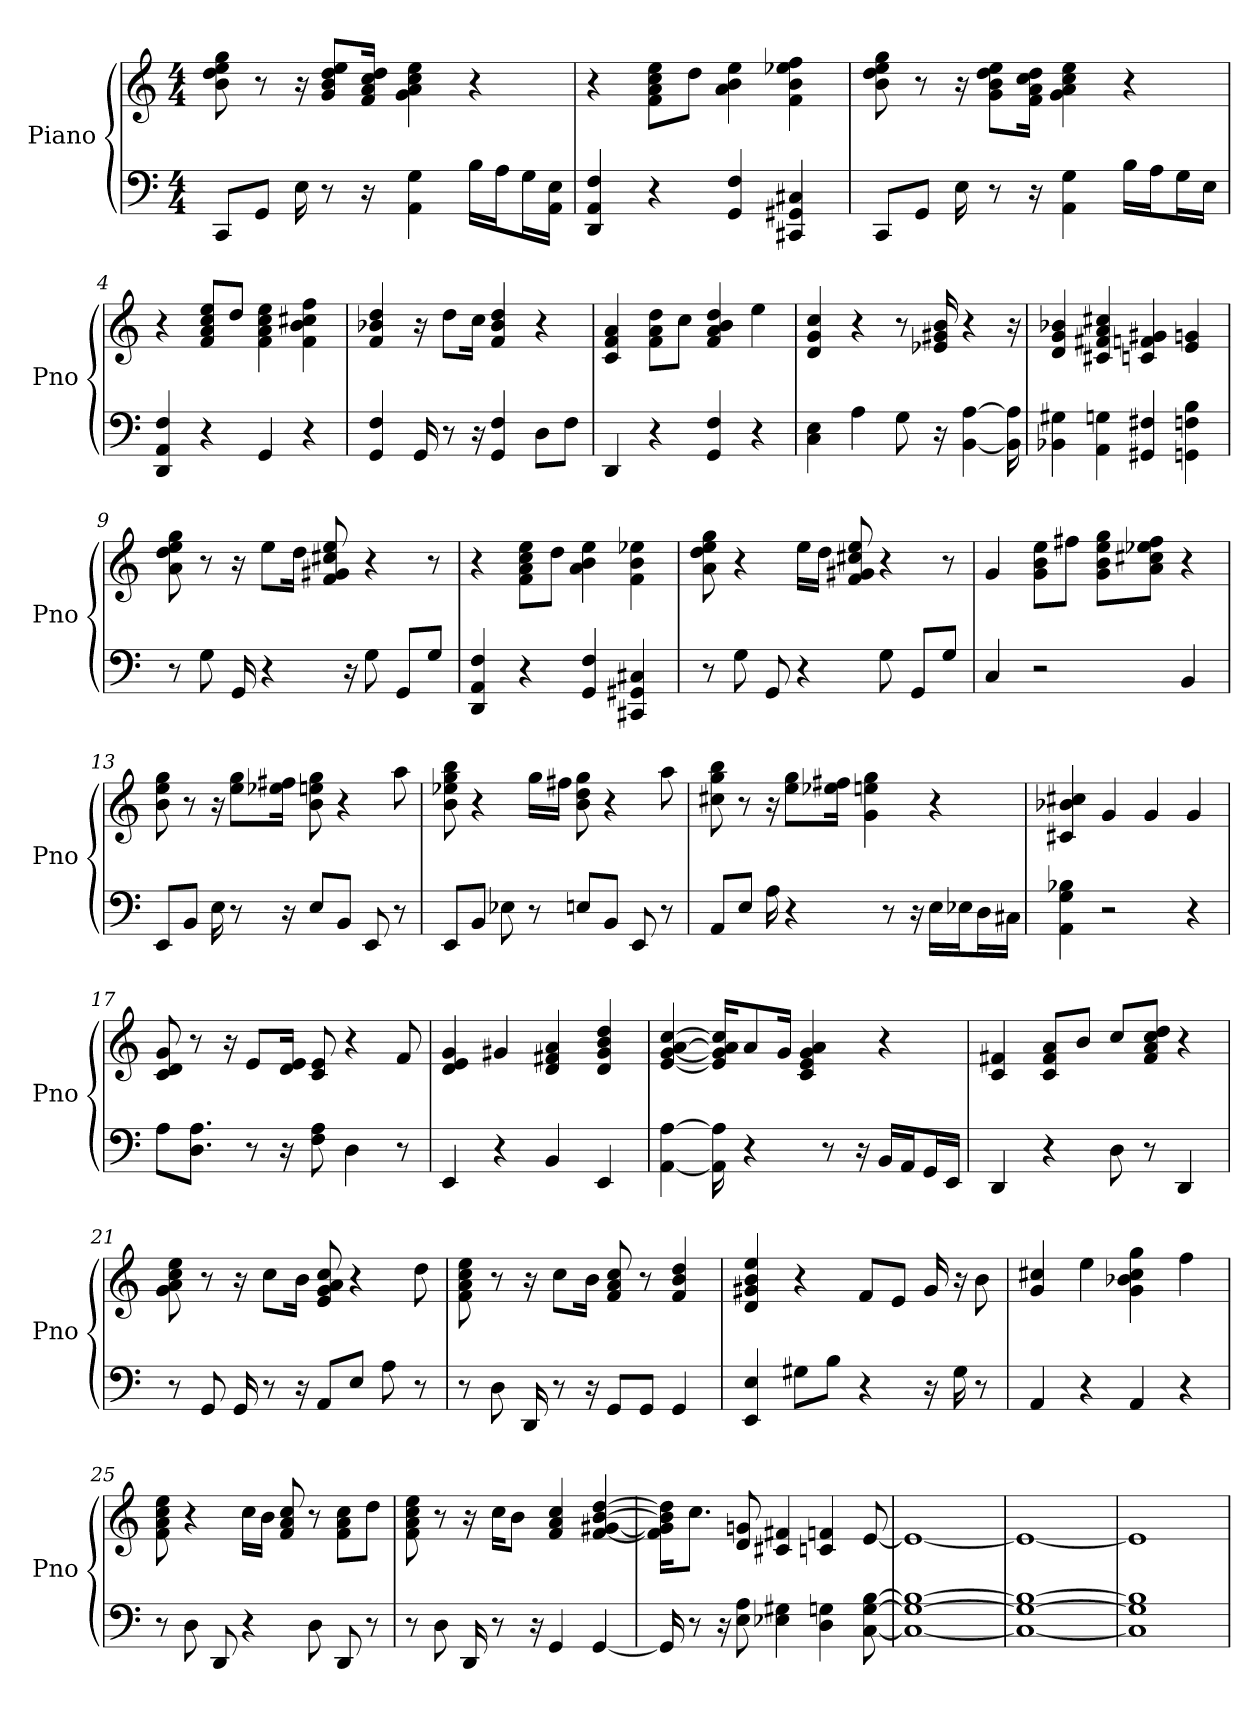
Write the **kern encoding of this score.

**kern	**kern
*part1	*part1
*staff2	*staff1
*I"Piano	*
*I'Pno	*
*clefF4	*clefG2
*k[]	*k[]
*C:	*C:
*M4/4	*M4/4
*MM58	*MM58
=1	=1
8CC/L	8dd 8b 8gg 8ee
8GG/J	8r
16E	16r
8r	8b/ 8dd/ 8g/ 8ee/L
16r	16cc/ 16a/ 16dd/ 16f/Jk
4G 4AA	4cc 4g 4ee 4a
16B\LL	4r
16A\J	.
16G\L	.
16E\ 16AA\JJ	.
=2	=2
4F 4AA 4DD	4r
4r	8cc\ 8ee\ 8a\ 8f\L
.	8dd\J
4GG 4F	4a 4b 4ee
4GG# 4CC# 4C#	4ee- 4ff 4b 4f
=3	=3
8CC/L	8dd 8gg 8b 8ee
8GG/J	8r
16E	16r
8r	8dd\ 8g\ 8b\ 8ee\L
16r	16f\ 16dd\ 16a\ 16cc\Jk
4G 4AA	4g 4a 4cc 4ee
16B\LL	4r
16A\J	.
16G\L	.
16E\JJ	.
=4	=4
4F 4DD 4AA	4r
4r	8f/ 8a/ 8ee/ 8cc/L
.	8dd/J
4GG	4ee 4a 4cc 4f
4r	4ff 4b 4cc# 4f
=5	=5
4GG 4F	4f 4b- 4dd
16GG	16r
8r	8dd\L
16r	16cc\Jk
4GG 4F	4f 4b- 4dd
8D\L	4r
8F\J	.
=6	=6
4DD	4f 4a 4c
4r	8a\ 8f\ 8dd\L
.	8cc\J
4F 4GG	4a 4dd 4f 4b
4r	4ee
=7	=7
4E 4C	4cc 4g 4d
4A	4r
8G	8r
16r	16e- 16g# 16b
[4BB [4A	4r
16BB] 16A]	16r
=8	=8
4G# 4BB-	4b- 4d 4g
4G 4AA	4a 4f# 4cc# 4c#
4GG# 4F#	4c 4g# 4f
4GG 4B 4F	4g 4e
=9	=9
8r	8dd 8gg 8ee 8a
8G	8r
16GG	16r
4r	8ee\L
.	16dd\Jk
.	8cc# 8ee 8g# 8f
16r	.
8G	4r
8GG/L	.
8G/J	8r
=10	=10
4DD 4AA 4F	4r
4r	8cc\ 8a\ 8f\ 8ee\L
.	8dd\J
4F 4GG	4a 4ee 4b
4GG# 4CC# 4C#	4ee- 4b 4f
=11	=11
8r	8dd 8gg 8a 8ee
8G	4r
8GG	.
4r	16ee\LL
.	16dd\JJ
.	8g# 8f 8cc# 8ee
8G	4r
8GG/L	.
8G/J	8r
=12	=12
4C	4g
2r	8g\ 8ee\ 8b\L
.	8ff#\J
.	8g\ 8gg\ 8ee\ 8b\L
.	8a\ 8ee-\ 8cc#\ 8ff#\J
4BB	4r
=13	=13
8EE/L	8gg 8ee 8b
8BB/J	8r
16E	16r
8r	8gg\ 8ee\L
16r	16ee-\ 16ff#\Jk
8E/L	8gg 8ee 8b
8BB/J	4r
8EE	.
8r	8aa
=14	=14
8EE/L	8bb 8ee- 8gg 8b
8BB/J	4r
8E-	.
8r	16gg\LL
.	16ff#\JJ
8E/L	8gg 8dd 8b
8BB/J	4r
8EE	.
8r	8aa
=15	=15
8AA/L	8bb 8cc# 8gg
8E/J	8r
16A	16r
4r	8ee\ 8gg\L
.	16ff#\ 16ee-\Jk
.	4ee 4g 4gg
8r	.
16r	.
16E\LL	4r
16E-\J	.
16D\L	.
16C#\JJ	.
=16	=16
4B- 4G 4AA	4c# 4b- 4cc#
2r	4g
.	4g
4r	4g
=17	=17
8A\L	8c 8g 8d
8.D\ 8.A\J	8r
.	16r
8r	8e/L
16r	16e/ 16d/Jk
8A 8F	8e 8c
4D	4r
8r	8f
=18	=18
4EE	4g 4e 4d
4r	4g#
4BB	4a 4d 4f#
4EE	4d 4dd 4g# 4b
=19	=19
[4AA [4A	[4cc [4g [4a [4e
16AA] 16A]	16cc]/ 16g]/ 16a]/ 16e]/KL
4r	8a/
.	16g/Jk
.	4a 4e 4c 4g
8r	.
16r	.
16BB/LL	4r
16AA/J	.
16GG/L	.
16EE/JJ	.
=20	=20
4DD	4f# 4c
4r	8a/ 8f#/ 8c/L
.	8b/J
8D	8cc/L
8r	8dd/ 8cc/ 8a/ 8f#/J
4DD	4r
=21	=21
8r	8ee 8g 8cc 8a
8GG	8r
16GG	16r
8r	8cc\L
16r	16b\Jk
8AA/L	8g 8a 8cc 8e
8E/J	4r
8A	.
8r	8dd
=22	=22
8r	8ee 8a 8cc 8f
8D	8r
16DD	16r
8r	8cc\L
16r	16b\Jk
8GG/L	8f 8a 8cc
8GG/J	8r
4GG	4dd 4b 4f
=23	=23
4EE 4E	4d 4b 4ee 4g#
8G#\L	4r
8B\J	.
4r	8f/L
.	8e/J
16r	16g#
16G#	16r
8r	8b
=24	=24
4AA	4g 4cc#
4r	4ee
4AA	4b- 4g 4gg 4cc#
4r	4ff
=25	=25
8r	8a 8f 8cc 8ee
8D	4r
8DD	.
4r	16cc\LL
.	16b\JJ
.	8a 8cc 8f
8D	8r
8DD	8cc\ 8a\ 8f\L
8r	8dd\J
=26	=26
8r	8cc 8a 8ee 8f
8D	8r
16DD	16r
8r	16cc\KL
.	8b\J
16r	.
4GG	4a 4cc 4f
[4GG	[4b [4g# [4dd [4f
=27	=27
16GG]	16b]\ 16g#]\ 16dd]\ 16f]\KL
8r	8.cc\J
16r	.
8E 8A	8d 8g
4E- 4G#	4c# 4f#
4G 4D	4c 4f
[8B [8G [8C	[8e
=28	=28
1B_ 1G_ 1C_	1e_
=29	=29
1B_ 1G_ 1C_	1e_
=30	=30
1B] 1G] 1C]	1e]
=	=
*-	*-
